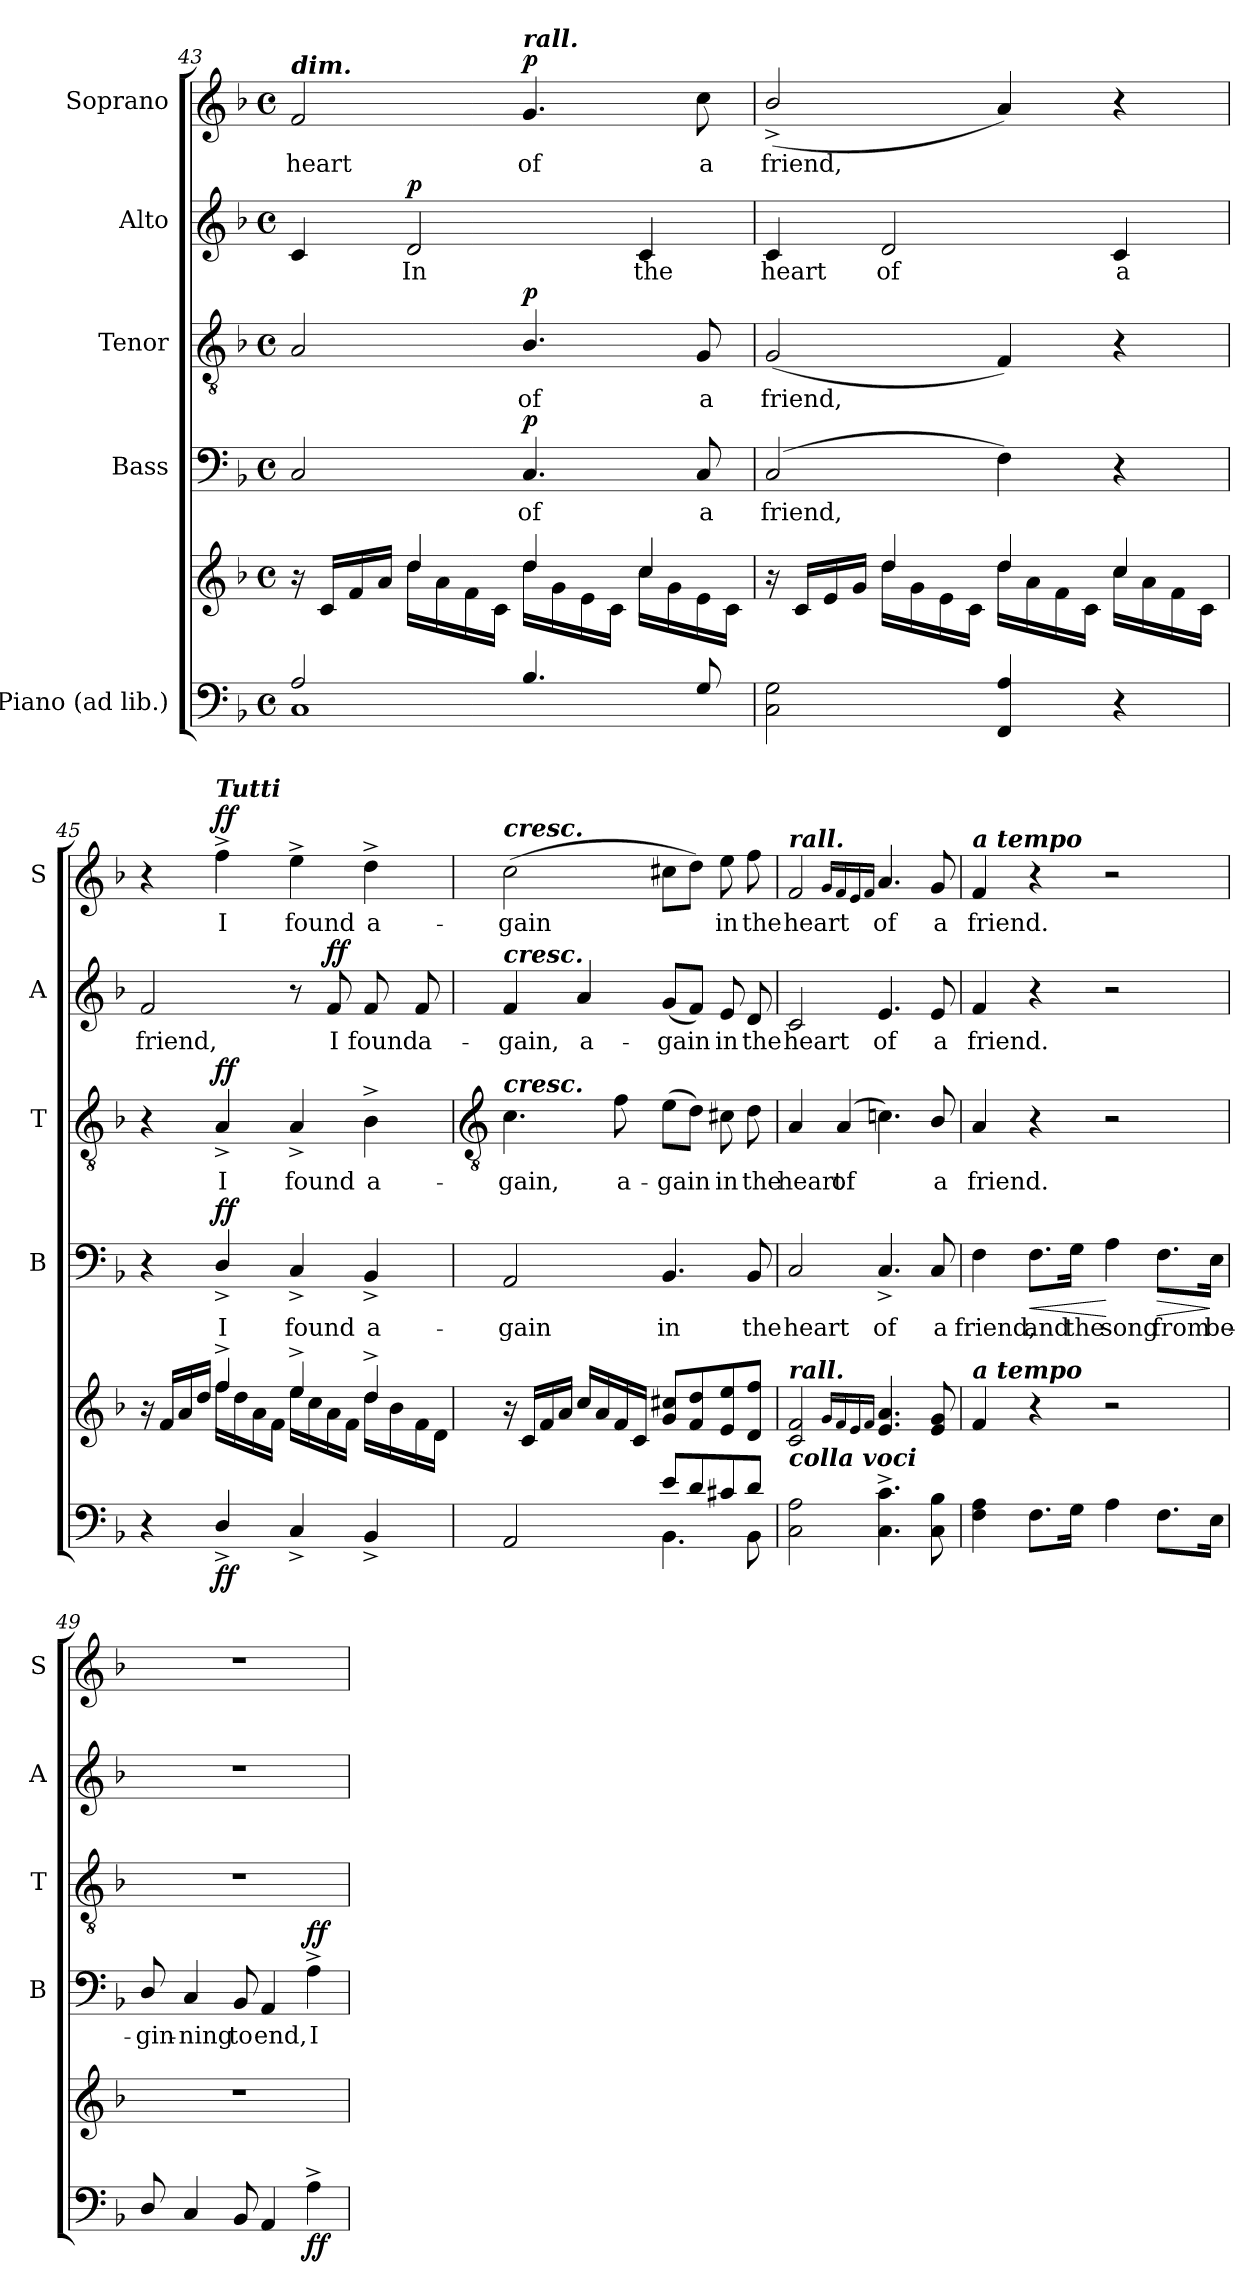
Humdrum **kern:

**kern	**kern	**dynam	**kern	**text	**dynam	**kern	**text	**dynam	**kern	**text	**dynam	**kern	**text	**dynam
*part5	*part5	*part5	*part4	*part4	*part4	*part3	*part3	*part3	*part2	*part2	*part2	*part1	*part1	*part1
*staff6	*staff5	*staff5/6	*staff4	*staff4	*staff4	*staff3	*staff3	*staff3	*staff2	*staff2	*staff2	*staff1	*staff1	*staff1
*I"Piano (ad lib.)	*	*	*I"Bass	*	*	*I"Tenor	*	*	*I"Alto	*	*	*I"Soprano	*	*
*	*	*	*I'B	*	*	*I'T	*	*	*I'A	*	*	*I'S	*	*
!!LO:LB:g=z
*clefF4	*clefG2	*	*clefF4	*	*	*clefGv2	*	*	*clefG2	*	*	*clefG2	*	*
*k[b-]	*k[b-]	*	*k[b-]	*	*	*k[b-]	*	*	*k[b-]	*	*	*k[b-]	*	*
*F:	*F:	*	*F:	*	*	*F:	*	*	*F:	*	*	*F:	*	*
*M4/4	*M4/4	*	*M4/4	*	*	*M4/4	*	*	*M4/4	*	*	*M4/4	*	*
*met(c)	*met(c)	*	*met(c)	*	*	*met(c)	*	*	*met(c)	*	*	*met(c)	*	*
=43	=43	=43	=43	=43	=43	=43	=43	=43	=43	=43	=43	=43	=43	=43
*^	*^	*	*	*	*	*	*	*	*	*	*	*	*	*
!	!	!	!	!	!	!	!	!	!	!	!	!	!	!LO:TX:a:Bi:t=dim.	!	!
!	!	!	!	!	!	!	!	!	!	!	!	!	!	!	!LO:LY:b	!
2A/	1C	16r	4ryy	.	2C	.	.	2A	.	.	4c	.	.	2f	heart	.
.	.	16c/LL	.	.	.	.	.	.	.	.	.	.	.	.	.	.
.	.	16f/	.	.	.	.	.	.	.	.	.	.	.	.	.	.
.	.	16a/JJ	.	.	.	.	.	.	.	.	.	.	.	.	.	.
!	!	!	!	!	!	!	!	!	!	!	!	!LO:LY:b	!LO:DY:b	!	!	!
.	.	4dd/	16dd\LL	.	.	.	.	.	.	.	2d	In	p	.	.	.
.	.	.	16a\	.	.	.	.	.	.	.	.	.	.	.	.	.
.	.	.	16f\	.	.	.	.	.	.	.	.	.	.	.	.	.
.	.	.	16c\JJ	.	.	.	.	.	.	.	.	.	.	.	.	.
!	!	!	!	!	!	!	!	!	!	!	!	!	!	!LO:TX:a:Bi:t=rall.	!	!
!	!	!	!	!	!	!LO:LY:b	!LO:DY:b	!	!LO:LY:b	!LO:DY:b	!	!	!	!	!LO:LY:b	!LO:DY:b
4.B-/	.	4dd/	16dd\LL	.	4.C/	of	p	4.B-/	of	p	.	.	.	4.g	of	p
.	.	.	16g\	.	.	.	.	.	.	.	.	.	.	.	.	.
.	.	.	16e\	.	.	.	.	.	.	.	.	.	.	.	.	.
.	.	.	16c\JJ	.	.	.	.	.	.	.	.	.	.	.	.	.
!	!	!	!	!	!	!	!	!	!	!	!	!LO:LY:b	!	!	!	!
.	.	4cc/	16cc\LL	.	.	.	.	.	.	.	4c	the	.	.	.	.
.	.	.	16g\	.	.	.	.	.	.	.	.	.	.	.	.	.
!	!	!	!	!	!	!LO:LY:b	!	!	!LO:LY:b	!	!	!	!	!	!LO:LY:b	!
8G/	.	.	16e\	.	8C	a	.	8G	a	.	.	.	.	8cc	a	.
.	.	.	16c\JJ	.	.	.	.	.	.	.	.	.	.	.	.	.
*v	*v	*	*	*	*	*	*	*	*	*	*	*	*	*	*	*
=44	=44	=44	=44	=44	=44	=44	=44	=44	=44	=44	=44	=44	=44	=44	=44
!	!	!	!	!	!LO:LY:b	!	!	!LO:LY:b	!	!	!LO:LY:b	!	!	!LO:LY:b	!
2C 2G	16r	4ryy	.	(<2C	friend,	.	(<2G	friend,	.	4c	heart	.	(<2b-^/	friend,	.
.	16c/LL	.	.	.	.	.	.	.	.	.	.	.	.	.	.
.	16e/	.	.	.	.	.	.	.	.	.	.	.	.	.	.
.	16g/JJ	.	.	.	.	.	.	.	.	.	.	.	.	.	.
!	!	!	!	!	!	!	!	!	!	!	!LO:LY:b	!	!	!	!
.	4dd/	16dd\LL	.	.	.	.	.	.	.	2d	of	.	.	.	.
.	.	16g\	.	.	.	.	.	.	.	.	.	.	.	.	.
.	.	16e\	.	.	.	.	.	.	.	.	.	.	.	.	.
.	.	16c\JJ	.	.	.	.	.	.	.	.	.	.	.	.	.
4FF 4A	4dd/	16dd\LL	.	4F)	.	.	4F)	.	.	.	.	.	4a)	.	.
.	.	16a\	.	.	.	.	.	.	.	.	.	.	.	.	.
.	.	16f\	.	.	.	.	.	.	.	.	.	.	.	.	.
.	.	16c\JJ	.	.	.	.	.	.	.	.	.	.	.	.	.
!	!	!	!	!	!	!	!	!	!	!	!LO:LY:b	!	!	!	!
4r	4cc/	16cc\LL	.	4r	.	.	4r	.	.	4c	a	.	4r	.	.
.	.	16a\	.	.	.	.	.	.	.	.	.	.	.	.	.
.	.	16f\	.	.	.	.	.	.	.	.	.	.	.	.	.
.	.	16c\JJ	.	.	.	.	.	.	.	.	.	.	.	.	.
=45	=45	=45	=45	=45	=45	=45	=45	=45	=45	=45	=45	=45	=45	=45	=45
!	!	!	!	!	!	!	!	!	!	!	!LO:LY:b	!	!	!	!
4r	16r	4ryy	.	4r	.	.	4r	.	.	2f	friend,	.	4r	.	.
.	16f/LL	.	.	.	.	.	.	.	.	.	.	.	.	.	.
.	16a/	.	.	.	.	.	.	.	.	.	.	.	.	.	.
.	16dd/JJ	.	.	.	.	.	.	.	.	.	.	.	.	.	.
!	!	!	!	!	!	!	!	!	!	!	!	!	!LO:TX:a:Bi:t=Tutti	!	!
!	!	!	!LO:DY:b=2	!	!LO:LY:b	!LO:DY:b	!	!LO:LY:b	!LO:DY:b	!	!	!	!	!LO:LY:b	!LO:DY:b
4D^/	4ff^/	16ff\LL	ff	4D^/	I	ff	4A^	I	ff	.	.	.	4ff^	I	ff
.	.	16dd\	.	.	.	.	.	.	.	.	.	.	.	.	.
.	.	16a\	.	.	.	.	.	.	.	.	.	.	.	.	.
.	.	16f\JJ	.	.	.	.	.	.	.	.	.	.	.	.	.
!	!	!	!	!	!LO:LY:b	!	!	!LO:LY:b	!	!	!	!	!	!LO:LY:b	!
4C^	4ee^/	16ee\LL	.	4C^	found	.	4A^	found	.	8r	.	.	4ee^	found	.
.	.	16cc\	.	.	.	.	.	.	.	.	.	.	.	.	.
!	!	!	!	!	!	!	!	!	!	!	!LO:LY:b	!LO:DY:b	!	!	!
.	.	16a\	.	.	.	.	.	.	.	8f	I	ff	.	.	.
.	.	16f\JJ	.	.	.	.	.	.	.	.	.	.	.	.	.
!	!	!	!	!	!LO:LY:b	!	!	!LO:LY:b	!	!	!LO:LY:b	!	!	!LO:LY:b	!
4BB-^	4dd^/	16dd\LL	.	4BB-^	a-	.	4B-^	a-	.	8f	found	.	4dd^	a-	.
.	.	16b-\	.	.	.	.	.	.	.	.	.	.	.	.	.
!	!	!	!	!	!	!	!	!	!	!	!LO:LY:b	!	!	!	!
.	.	16f\	.	.	.	.	.	.	.	8f	a-	.	.	.	.
.	.	16d\JJ	.	.	.	.	.	.	.	.	.	.	.	.	.
*	*v	*v	*	*	*	*	*	*	*	*	*	*	*	*	*
!!LO:LB:g=z
=46	=46	=46	=46	=46	=46	=46	=46	=46	=46	=46	=46	=46	=46	=46
*	*	*	*	*	*	*clefGv2	*	*	*	*	*	*	*	*
*^	*^	*	*	*	*	*	*	*	*	*	*	*	*	*
!	!	!	!	!	!	!	!	!	!	!	!	!	!	!LO:TX:a:Bi:t=cresc.	!	!
!	!	!	!	!	!	!	!	!	!	!	!LO:TX:a:Bi:t=cresc.	!	!	!	!	!
!	!	!	!	!	!	!	!	!LO:TX:a:Bi:t=cresc.	!	!	!	!	!	!	!	!
!	!	!	!	!	!	!LO:LY:b	!	!	!LO:LY:b	!	!	!LO:LY:b	!	!	!LO:LY:b	!
*	*	*v	*v	*	*	*	*	*	*	*	*	*	*	*	*	*
2ryy	2AA	16r	.	2AA	-gain	.	4.c	-gain,	.	4f	-gain,	.	(>2cc	-gain	.
.	.	16cLL	.	.	.	.	.	.	.	.	.	.	.	.	.
.	.	16f	.	.	.	.	.	.	.	.	.	.	.	.	.
.	.	16aJJ	.	.	.	.	.	.	.	.	.	.	.	.	.
!	!	!	!	!	!	!	!	!	!	!	!LO:LY:b	!	!	!	!
.	.	16ccLL	.	.	.	.	.	.	.	4a	a-	.	.	.	.
.	.	16a	.	.	.	.	.	.	.	.	.	.	.	.	.
!	!	!	!	!	!	!	!	!LO:LY:b	!	!	!	!	!	!	!
.	.	16f	.	.	.	.	8f	a-	.	.	.	.	.	.	.
.	.	16cJJ	.	.	.	.	.	.	.	.	.	.	.	.	.
!	!	!	!	!	!LO:LY:b	!	!	!LO:LY:b	!	!	!LO:LY:b	!	!	!	!
8e/L	4.BB-\	8g 8cc#XL	.	4.BB-	in	.	(>8eL	-gain	.	(<8gL	-gain	.	8cc#XL	.	.
8d/	.	8f 8dd	.	.	.	.	8dJ)	.	.	8fJ)	.	.	8ddJ)	.	.
!	!	!	!	!	!	!	!	!LO:LY:b	!	!	!LO:LY:b	!	!	!LO:LY:b	!
8c#X/	.	8e 8ee	.	.	.	.	8c#X	in	.	8e	in	.	8ee	in	.
!	!	!	!	!	!LO:LY:b	!	!	!LO:LY:b	!	!	!LO:LY:b	!	!	!LO:LY:b	!
8d/J	8BB-\	8d 8ffJ	.	8BB-	the	.	8d	the	.	8d	the	.	8ff	the	.
=47	=47	=47	=47	=47	=47	=47	=47	=47	=47	=47	=47	=47	=47	=47	=47
!	!	!	!	!	!	!	!	!	!	!	!	!	!LO:TX:a:Bi:t=rall.	!	!
!	!	!LO:TX:a:Bi:t=rall.	!	!	!	!	!	!	!	!	!	!	!	!	!
!	!	!LO:TX:b:Bi:t=colla voci	!	!	!	!	!	!	!	!	!	!	!	!	!
!	!	!	!	!	!LO:LY:b	!	!	!LO:LY:b	!	!	!LO:LY:b	!	!	!LO:LY:b	!
*v	*v	*	*	*	*	*	*	*	*	*	*	*	*	*	*
2C 2A	2c 2f	.	2C	heart	.	4A	heart	.	2c	heart	.	2f	heart	.
!	!	!	!	!	!	!	!LO:LY:b	!	!	!	!	!	!	!
.	.	.	.	.	.	(<4A	of	.	.	.	.	.	.	.
.	16qqgLL	.	.	.	.	.	.	.	.	.	.	16qqgLL	.	.
.	16qqf	.	.	.	.	.	.	.	.	.	.	16qqf	.	.
.	16qqe	.	.	.	.	.	.	.	.	.	.	16qqe	.	.
.	16qqfJJ	.	.	.	.	.	.	.	.	.	.	16qqfJJ	.	.
!	!	!	!	!LO:LY:b	!	!	!	!	!	!LO:LY:b	!	!	!LO:LY:b	!
4.C^ 4.c^	4.e 4.a	.	4.C^	of	.	4.cn)	.	.	4.e	of	.	4.a	of	.
!	!	!	!	!LO:LY:b	!	!	!LO:LY:b	!	!	!LO:LY:b	!	!	!LO:LY:b	!
8C 8B-	8e 8g	.	8C	a	.	8B-/	a	.	8e	a	.	8g	a	.
=48	=48	=48	=48	=48	=48	=48	=48	=48	=48	=48	=48	=48	=48	=48
!	!	!	!	!	!	!	!	!	!	!	!	!LO:TX:a:Bi:t=a tempo	!	!
!	!LO:TX:a:Bi:t=a tempo	!	!	!	!	!	!	!	!	!	!	!	!	!
!	!	!	!	!LO:LY:b	!	!	!LO:LY:b	!	!	!LO:LY:b	!	!	!LO:LY:b	!
4F 4A	4f	.	4F	friend,	.	4A	friend.	.	4f	friend.	.	4f	friend.	.
!	!	!	!	!LO:LY:b	!LO:HP:b	!	!	!	!	!	!	!	!	!
8.FL	4r	.	8.F\L	and	<	4r	.	.	4r	.	.	4r	.	.
!	!	!	!	!LO:LY:b	!	!	!	!	!	!	!	!	!	!
16GJ	.	.	16G\Jk	the	.	.	.	.	.	.	.	.	.	.
!	!	!	!	!LO:LY:b	!	!	!	!	!	!	!	!	!	!
4A	2r	.	4A	song	[	2r	.	.	2r	.	.	2r	.	.
!	!	!	!	!LO:LY:b	!LO:HP:b	!	!	!	!	!	!	!	!	!
8.FL	.	.	8.F\L	from	>	.	.	.	.	.	.	.	.	.
!	!	!	!	!LO:LY:b	!	!	!	!	!	!	!	!	!	!
16EJ	.	.	16E\Jk	be-	]	.	.	.	.	.	.	.	.	.
=49	=49	=49	=49	=49	=49	=49	=49	=49	=49	=49	=49	=49	=49	=49
!	!	!	!	!LO:LY:b	!	!	!	!	!	!	!	!	!	!
8D/	1r	.	8D/	-gin-	.	1r	.	.	1r	.	.	1r	.	.
!	!	!	!	!LO:LY:b	!	!	!	!	!	!	!	!	!	!
4C	.	.	4C	-ning	.	.	.	.	.	.	.	.	.	.
!	!	!	!	!LO:LY:b	!	!	!	!	!	!	!	!	!	!
8BB-	.	.	8BB-	to	.	.	.	.	.	.	.	.	.	.
!	!	!	!	!LO:LY:b	!	!	!	!	!	!	!	!	!	!
4AA	.	.	4AA	end,	.	.	.	.	.	.	.	.	.	.
!	!	!LO:DY:b=2	!	!LO:LY:b	!LO:DY:b	!	!	!	!	!	!	!	!	!
4A^	.	ff	4A^	I	ff	.	.	.	.	.	.	.	.	.
=	=	=	=	=	=	=	=	=	=	=	=	=	=	=
*-	*-	*-	*-	*-	*-	*-	*-	*-	*-	*-	*-	*-	*-	*-
